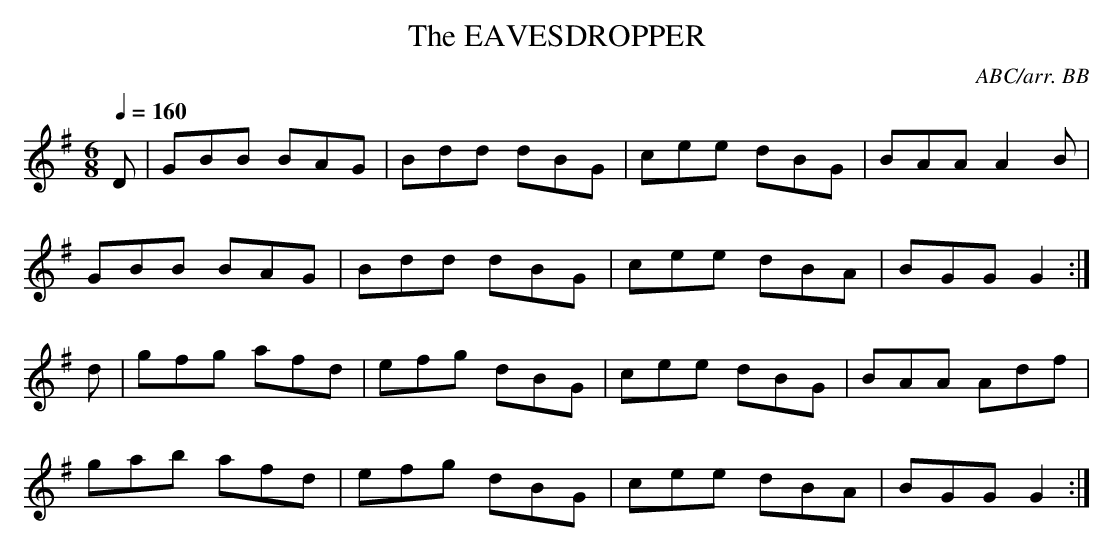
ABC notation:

X:1
T:EAVESDROPPER, The
C:ABC/arr. BB
M:6/8
L:1/8
Q:1/4=160
K:G
D|GBB BAG|Bdd dBG|cee dBG|BAA A2B|
GBB BAG|Bdd dBG|cee dBA|BGG G2 :|
d|gfg afd|efg dBG|cee dBG|BAA Adf|
gab afd|efg dBG|cee dBA|BGG G2 :|
